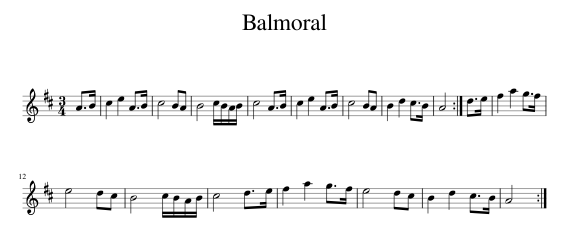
X:1
L:1/8
M:3/4
I:linebreak $
K:D
V:1 treble
V:1
 A>B | c2 e2 A>B | c4 BA | B4 c/B/A/B/ | c4 A>B | %5
 c2 e2 A>B | c4 BA | B2 d2 c>B | A4 :| d>e | %10
 f2 a2 g>f |$ e4 dc | B4 c/B/A/B/ | c4 d>e | f2 a2 g>f | %15
 e4 dc | B2 d2 c>B | A4 :| %18
